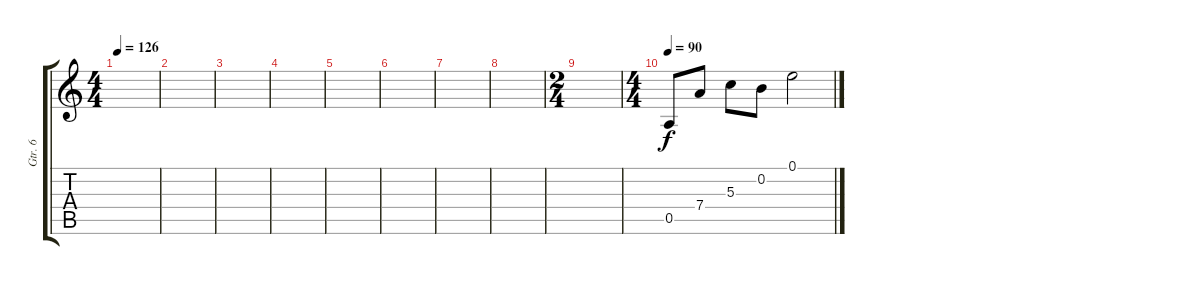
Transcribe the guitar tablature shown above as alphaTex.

\track ("Gtr. 6" "Gtr. 6") {instrument acousticguitarsteel}
\staff {score tabs}
\tuning (E4 B3 G3 D3 A2 E2) {hide}
\ts (4 4)
\tempo 126
\clef g2
\ks c
|
|
|
|
|
|
|
|
\ts (2 4)
|
\ts (4 4)
\tempo 90
0.5.8 7.4.8 5.3.8 0.2.8 0.1.2
